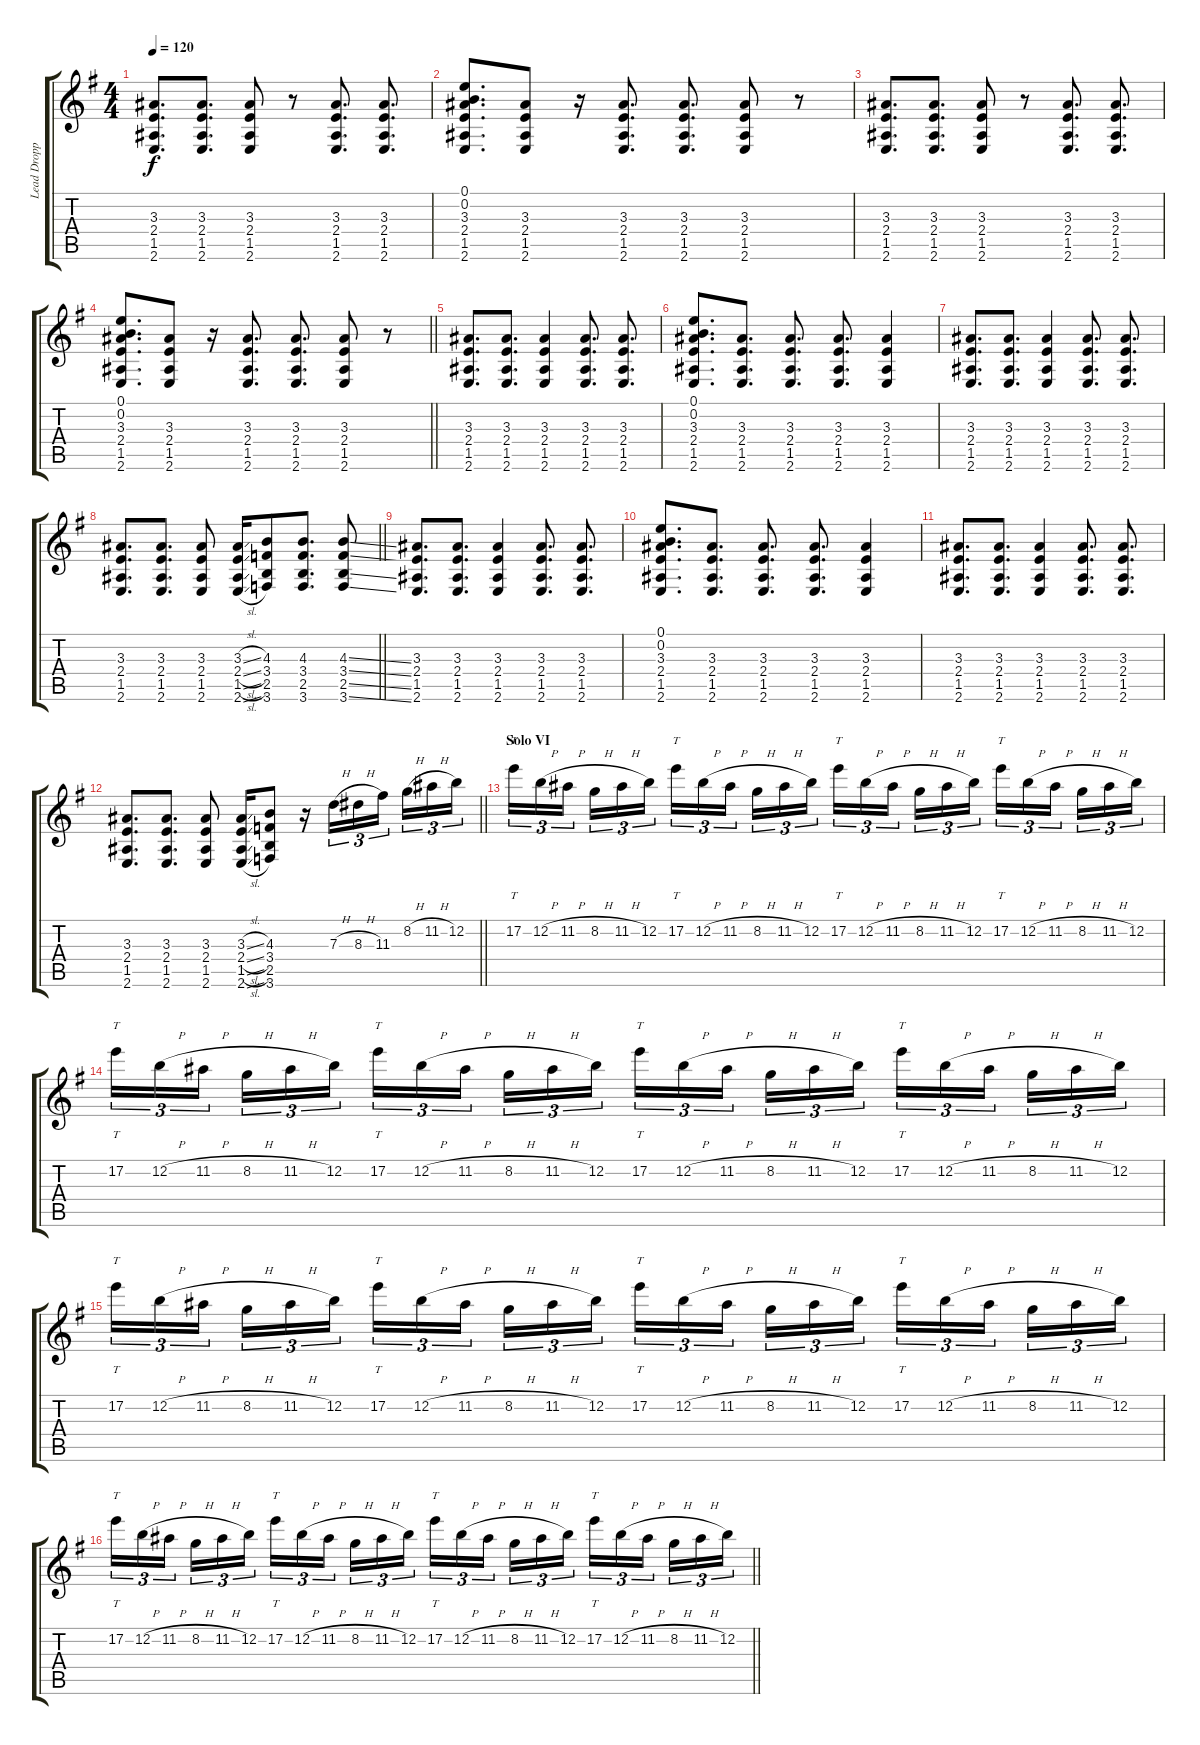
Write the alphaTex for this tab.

\track ("Lead Dropped D " "Lead Dropp") {instrument distortionguitar}
\staff {score tabs}
\tuning (E4 B3 G3 D3 A2 D2) {hide}
\ts (4 4)
\tempo 120
\clef g2
\ks eminor
(3.3 2.4 1.5 2.6).8{d dy f} (3.3 2.4 1.5 2.6).8{d} (3.3 2.4 1.5 2.6).8 r.8 (3.3 2.4 1.5 2.6).8{d} (3.3 2.4 1.5 2.6).8{d} |
(0.1 0.2 3.3 2.4 1.5 2.6).8{d} (3.3 2.4 1.5 2.6).8 r.16 (3.3 2.4 1.5 2.6).8{d} (3.3 2.4 1.5 2.6).8{d} (3.3 2.4 1.5 2.6).8 r.8 |
(3.3 2.4 1.5 2.6).8{d} (3.3 2.4 1.5 2.6).8{d} (3.3 2.4 1.5 2.6).8 r.8 (3.3 2.4 1.5 2.6).8{d} (3.3 2.4 1.5 2.6).8{d} |
\barLineRight lightlight
(0.1 0.2 3.3 2.4 1.5 2.6).8{d} (3.3 2.4 1.5 2.6).8 r.16 (3.3 2.4 1.5 2.6).8{d} (3.3 2.4 1.5 2.6).8{d} (3.3 2.4 1.5 2.6).8 r.8 |
\section ("" "")
(3.3 2.4 1.5 2.6).8{d} (3.3 2.4 1.5 2.6).8{d} (3.3 2.4 1.5 2.6).4 (3.3 2.4 1.5 2.6).8{d} (3.3 2.4 1.5 2.6).8{d} |
(0.1 0.2 3.3 2.4 1.5 2.6).8{d} (3.3 2.4 1.5 2.6).8{d} (3.3 2.4 1.5 2.6).8{d} (3.3 2.4 1.5 2.6).8{d} (3.3 2.4 1.5 2.6).4 |
(3.3 2.4 1.5 2.6).8{d} (3.3 2.4 1.5 2.6).8{d} (3.3 2.4 1.5 2.6).4 (3.3 2.4 1.5 2.6).8{d} (3.3 2.4 1.5 2.6).8{d} |
\barLineRight lightlight
(3.3 2.4 1.5 2.6).8{d} (3.3 2.4 1.5 2.6).8{d} (3.3 2.4 1.5 2.6).8 (3.3{sl} 2.4{sl} 1.5{sl} 2.6{sl}).16 (4.3 3.4 2.5 3.6).8 (4.3 3.4 2.5 3.6).8{d} (4.3{ss} 3.4{ss} 2.5{ss} 3.6{ss}).8 |
(3.3 2.4 1.5 2.6).8{d} (3.3 2.4 1.5 2.6).8{d} (3.3 2.4 1.5 2.6).4 (3.3 2.4 1.5 2.6).8{d} (3.3 2.4 1.5 2.6).8{d} |
(0.1 0.2 3.3 2.4 1.5 2.6).8{d} (3.3 2.4 1.5 2.6).8{d} (3.3 2.4 1.5 2.6).8{d} (3.3 2.4 1.5 2.6).8{d} (3.3 2.4 1.5 2.6).4 |
(3.3 2.4 1.5 2.6).8{d} (3.3 2.4 1.5 2.6).8{d} (3.3 2.4 1.5 2.6).4 (3.3 2.4 1.5 2.6).8{d} (3.3 2.4 1.5 2.6).8{d} |
\barLineRight lightlight
(3.3 2.4 1.5 2.6).8{d} (3.3 2.4 1.5 2.6).8{d} (3.3 2.4 1.5 2.6).8 (3.3{sl} 2.4{sl} 1.5{sl} 2.6{sl}).16 (4.3 3.4 2.5 3.6).8 r.16{balance 8} 7.3{h}.16{tu (3 2)} 8.3{h}.16{tu (3 2)} 11.3.16{tu (3 2) beam splitsecondary} 8.2{h}.16{tu (3 2)} 11.2{h}.16{tu (3 2)} 12.2.16{tu (3 2)} |
\section ("" "Solo VI")
17.2.16{tt tu (3 2)} 12.2{h}.16{tu (3 2)} 11.2{h}.16{tu (3 2) beam splitsecondary} 8.2{h}.16{tu (3 2)} 11.2{h}.16{tu (3 2)} 12.2.16{tu (3 2)} 17.2.16{tt tu (3 2)} 12.2{h}.16{tu (3 2)} 11.2{h}.16{tu (3 2) beam splitsecondary} 8.2{h}.16{tu (3 2)} 11.2{h}.16{tu (3 2)} 12.2.16{tu (3 2)} 17.2.16{tt tu (3 2)} 12.2{h}.16{tu (3 2)} 11.2{h}.16{tu (3 2) beam splitsecondary} 8.2{h}.16{tu (3 2)} 11.2{h}.16{tu (3 2)} 12.2.16{tu (3 2)} 17.2.16{tt tu (3 2)} 12.2{h}.16{tu (3 2)} 11.2{h}.16{tu (3 2) beam splitsecondary} 8.2{h}.16{tu (3 2)} 11.2{h}.16{tu (3 2)} 12.2.16{tu (3 2)} |
17.2.16{tt tu (3 2)} 12.2{h}.16{tu (3 2)} 11.2{h}.16{tu (3 2) beam splitsecondary} 8.2{h}.16{tu (3 2)} 11.2{h}.16{tu (3 2)} 12.2.16{tu (3 2)} 17.2.16{tt tu (3 2)} 12.2{h}.16{tu (3 2)} 11.2{h}.16{tu (3 2) beam splitsecondary} 8.2{h}.16{tu (3 2)} 11.2{h}.16{tu (3 2)} 12.2.16{tu (3 2)} 17.2.16{tt tu (3 2)} 12.2{h}.16{tu (3 2)} 11.2{h}.16{tu (3 2) beam splitsecondary} 8.2{h}.16{tu (3 2)} 11.2{h}.16{tu (3 2)} 12.2.16{tu (3 2)} 17.2.16{tt tu (3 2)} 12.2{h}.16{tu (3 2)} 11.2{h}.16{tu (3 2) beam splitsecondary} 8.2{h}.16{tu (3 2)} 11.2{h}.16{tu (3 2)} 12.2.16{tu (3 2)} |
17.2.16{tt tu (3 2)} 12.2{h}.16{tu (3 2)} 11.2{h}.16{tu (3 2) beam splitsecondary} 8.2{h}.16{tu (3 2)} 11.2{h}.16{tu (3 2)} 12.2.16{tu (3 2)} 17.2.16{tt tu (3 2)} 12.2{h}.16{tu (3 2)} 11.2{h}.16{tu (3 2) beam splitsecondary} 8.2{h}.16{tu (3 2)} 11.2{h}.16{tu (3 2)} 12.2.16{tu (3 2)} 17.2.16{tt tu (3 2)} 12.2{h}.16{tu (3 2)} 11.2{h}.16{tu (3 2) beam splitsecondary} 8.2{h}.16{tu (3 2)} 11.2{h}.16{tu (3 2)} 12.2.16{tu (3 2)} 17.2.16{tt tu (3 2)} 12.2{h}.16{tu (3 2)} 11.2{h}.16{tu (3 2) beam splitsecondary} 8.2{h}.16{tu (3 2)} 11.2{h}.16{tu (3 2)} 12.2.16{tu (3 2)} |
\barLineRight lightlight
17.2.16{tt tu (3 2)} 12.2{h}.16{tu (3 2)} 11.2{h}.16{tu (3 2) beam splitsecondary} 8.2{h}.16{tu (3 2)} 11.2{h}.16{tu (3 2)} 12.2.16{tu (3 2)} 17.2.16{tt tu (3 2)} 12.2{h}.16{tu (3 2)} 11.2{h}.16{tu (3 2) beam splitsecondary} 8.2{h}.16{tu (3 2)} 11.2{h}.16{tu (3 2)} 12.2.16{tu (3 2)} 17.2.16{tt tu (3 2)} 12.2{h}.16{tu (3 2)} 11.2{h}.16{tu (3 2) beam splitsecondary} 8.2{h}.16{tu (3 2)} 11.2{h}.16{tu (3 2)} 12.2.16{tu (3 2)} 17.2.16{tt tu (3 2)} 12.2{h}.16{tu (3 2)} 11.2{h}.16{tu (3 2) beam splitsecondary} 8.2{h}.16{tu (3 2)} 11.2{h}.16{tu (3 2)} 12.2.16{tu (3 2)}
